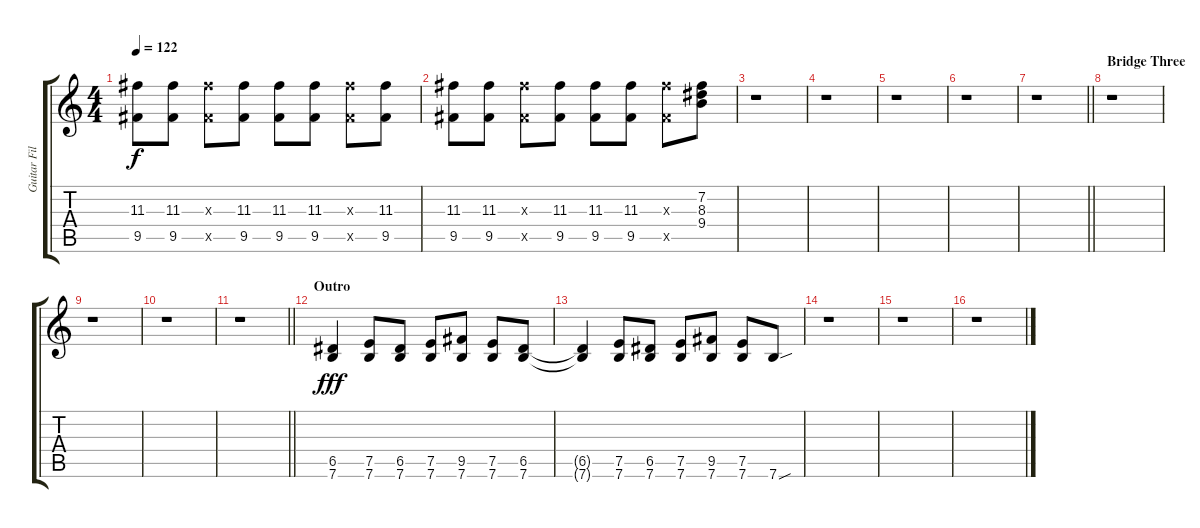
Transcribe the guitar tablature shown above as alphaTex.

\track ("Guitar Fills" "Guitar Fil") {instrument electricguitarclean}
\staff {score tabs}
\tuning (E4 B3 G3 D3 A2 E2) {hide}
\ts (4 4)
\tempo 122
\clef g2
\ks c
(11.3 9.5).8{dy f} (11.3 9.5).8 (11.3{x} 9.5{x}).8 (11.3 9.5).8 (11.3 9.5).8 (11.3 9.5).8 (11.3{x} 9.5{x}).8 (11.3 9.5).8 |
(11.3 9.5).8 (11.3 9.5).8 (11.3{x} 9.5{x}).8 (11.3 9.5).8 (11.3 9.5).8 (11.3 9.5).8 (11.3{x} 9.5{x}).8 (7.2 8.3 9.4).8 |
r.1 |
r.1 |
r.1 |
r.1 |
\barLineRight lightlight
r.1 |
\section ("" "Bridge Three")
r.1 |
r.1 |
r.1 |
\barLineRight lightlight
r.1 |
\section ("" "Outro")
(6.5 7.6).4{dy fff instrument overdrivenguitar} (7.5 7.6).8 (6.5 7.6).8 (7.5 7.6).8 (9.5 7.6).8 (7.5 7.6).8 (6.5 7.6).8 |
(6.5{t} 7.6{t}).4 (7.5 7.6).8 (6.5 7.6).8 (7.5 7.6).8 (9.5 7.6).8 (7.5 7.6).8 7.6{sou}.8 |
r.1 |
r.1 |
r.1
